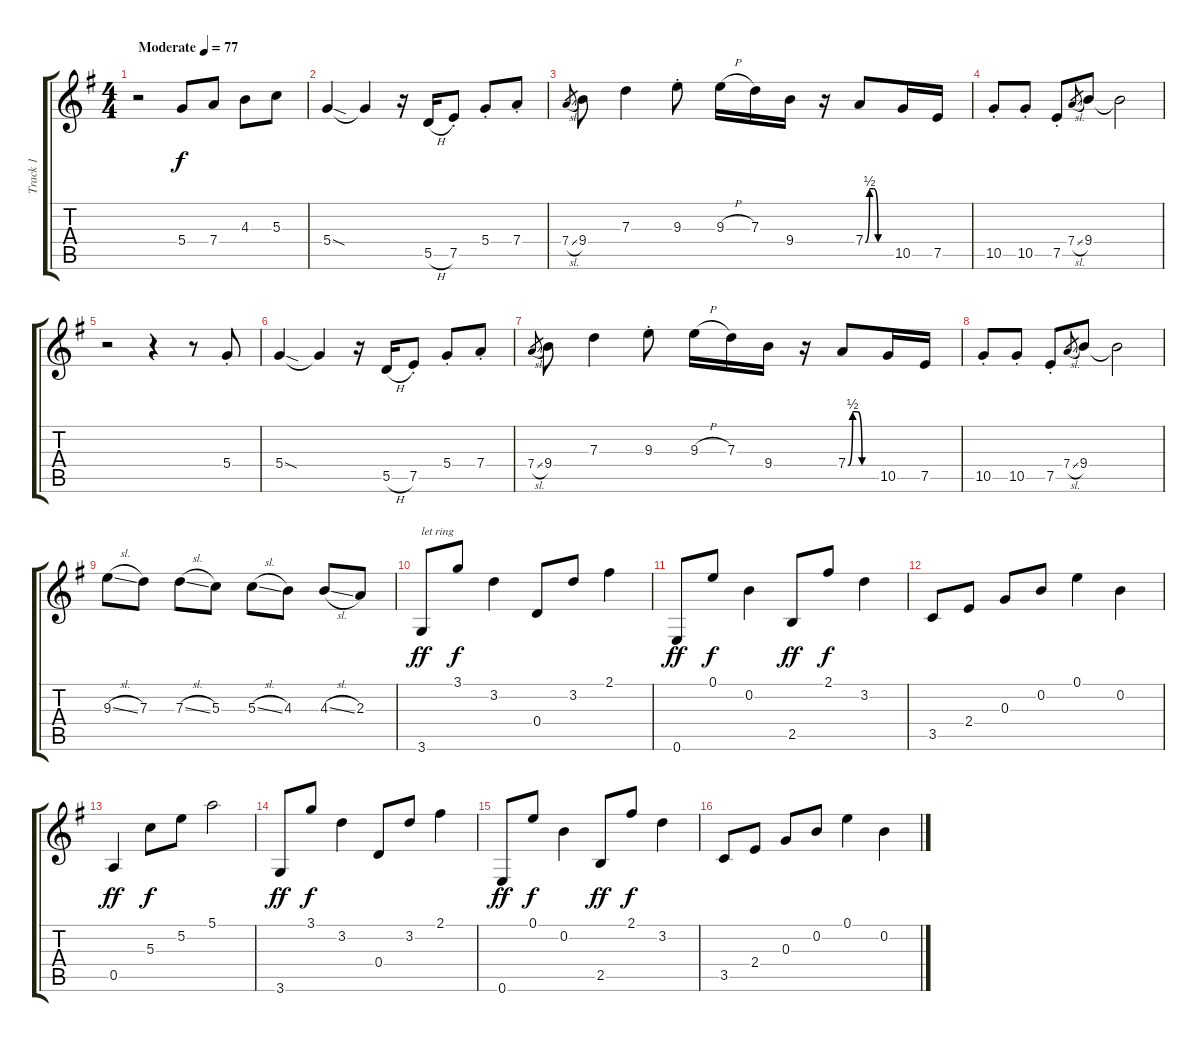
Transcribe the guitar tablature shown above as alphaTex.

\track ("Track 1" "Track 1") {instrument acousticguitarsteel}
\staff {score tabs}
\tuning (E4 B3 G3 D3 A2 E2) {hide}
\ts (4 4)
\tempo (77 "Moderate")
\clef g2
\ks g
r.2{dy f instrument acousticguitarsteel} 5.4.8 7.4.8 4.3.8 5.3.8 |
5.4{sod}.4 5.4{t}.4 r.16 5.5{h}.16 7.5{st}.8 5.4{st}.8 7.4{st}.8 |
7.4{sl}.8{gr} 9.4.8 7.3.4 9.3{st}.8 9.3{h}.16 7.3.16 9.4.16 r.16 7.4{be (custom 0 0 10 2 20 2 30 0 60 0)}.8 10.5.16 7.5.16 |
10.5{st}.8 10.5{st}.8 7.5{st}.8 7.4{sl}.8{gr} 9.4.8 9.4{t}.2 |
r.2 r.4 r.8 5.4{st}.8 |
5.4{sod}.4 5.4{t}.4 r.16 5.5{h}.16 7.5{st}.8 5.4{st}.8 7.4{st}.8 |
7.4{sl}.8{gr} 9.4.8 7.3.4 9.3{st}.8 9.3{h}.16 7.3.16 9.4.16 r.16 7.4{be (custom 0 0 10 2 20 2 30 0 60 0)}.8 10.5.16 7.5.16 |
10.5{st}.8 10.5{st}.8 7.5{st}.8 7.4{sl}.8{gr} 9.4.8 9.4{t}.2 |
9.3{sl}.8 7.3.8 7.3{sl}.8 5.3.8 5.3{sl}.8 4.3.8 4.3{sl}.8 2.3.8 |
3.6.8{txt "let ring" dy ff} 3.1.8{dy f} 3.2.4 0.4.8 3.2.8 2.1.4 |
0.6.8{dy ff} 0.1.8{dy f} 0.2.4 2.5.8{dy ff} 2.1.8{dy f} 3.2.4 |
3.5.8 2.4.8 0.3.8 0.2.8 0.1.4 0.2.4 |
0.5.4{dy ff} 5.3.8{dy f} 5.2.8 5.1.2 |
3.6.8{dy ff} 3.1.8{dy f} 3.2.4 0.4.8 3.2.8 2.1.4 |
0.6.8{dy ff} 0.1.8{dy f} 0.2.4 2.5.8{dy ff} 2.1.8{dy f} 3.2.4 |
3.5.8 2.4.8 0.3.8 0.2.8 0.1.4 0.2.4
